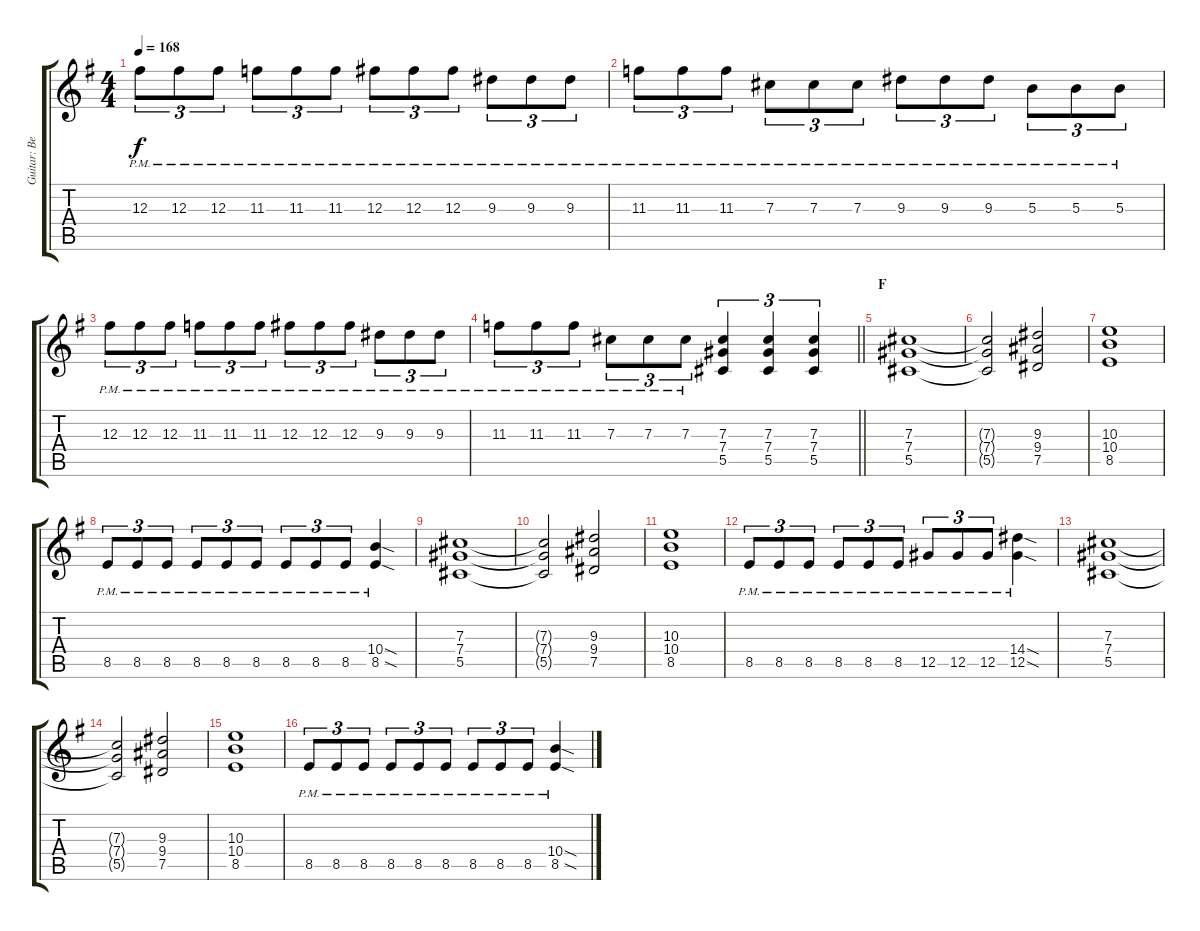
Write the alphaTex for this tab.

\track ("Guitar: Ben" "Guitar: Be") {instrument distortionguitar}
\staff {score tabs}
\tuning (Eb4 Bb3 Gb3 Db3 Ab2 Eb2) {hide}
\ts (4 4)
\tempo 168
\clef g2
\ks g
12.3{pm}.8{tu (3 2) dy f} 12.3{pm}.8{tu (3 2)} 12.3{pm}.8{tu (3 2)} 11.3{pm}.8{tu (3 2)} 11.3{pm}.8{tu (3 2)} 11.3{pm}.8{tu (3 2)} 12.3{pm}.8{tu (3 2)} 12.3{pm}.8{tu (3 2)} 12.3{pm}.8{tu (3 2)} 9.3{pm}.8{tu (3 2)} 9.3{pm}.8{tu (3 2)} 9.3{pm}.8{tu (3 2)} |
11.3{pm}.8{tu (3 2)} 11.3{pm}.8{tu (3 2)} 11.3{pm}.8{tu (3 2)} 7.3{pm}.8{tu (3 2)} 7.3{pm}.8{tu (3 2)} 7.3{pm}.8{tu (3 2)} 9.3{pm}.8{tu (3 2)} 9.3{pm}.8{tu (3 2)} 9.3{pm}.8{tu (3 2)} 5.3{pm}.8{tu (3 2)} 5.3{pm}.8{tu (3 2)} 5.3{pm}.8{tu (3 2)} |
12.3{pm}.8{tu (3 2)} 12.3{pm}.8{tu (3 2)} 12.3{pm}.8{tu (3 2)} 11.3{pm}.8{tu (3 2)} 11.3{pm}.8{tu (3 2)} 11.3{pm}.8{tu (3 2)} 12.3{pm}.8{tu (3 2)} 12.3{pm}.8{tu (3 2)} 12.3{pm}.8{tu (3 2)} 9.3{pm}.8{tu (3 2)} 9.3{pm}.8{tu (3 2)} 9.3{pm}.8{tu (3 2)} |
\barLineRight lightlight
11.3{pm}.8{tu (3 2)} 11.3{pm}.8{tu (3 2)} 11.3{pm}.8{tu (3 2)} 7.3{pm}.8{tu (3 2)} 7.3{pm}.8{tu (3 2)} 7.3{pm}.8{tu (3 2)} (7.3 7.4 5.5).4{tu (3 2)} (7.3 7.4 5.5).4{tu (3 2)} (7.3 7.4 5.5).4{tu (3 2)} |
\section ("" "F")
(7.3 7.4 5.5).1 |
(7.3{t} 7.4{t} 5.5{t}).2 (9.3 9.4 7.5).2 |
(10.3 10.4 8.5).1 |
8.5{pm}.8{tu (3 2)} 8.5{pm}.8{tu (3 2)} 8.5{pm}.8{tu (3 2)} 8.5{pm}.8{tu (3 2)} 8.5{pm}.8{tu (3 2)} 8.5{pm}.8{tu (3 2)} 8.5{pm}.8{tu (3 2)} 8.5{pm}.8{tu (3 2)} 8.5{pm}.8{tu (3 2)} (10.4{sod} 8.5{sod pm}).4 |
(7.3 7.4 5.5).1 |
(7.3{t} 7.4{t} 5.5{t}).2 (9.3 9.4 7.5).2 |
(10.3 10.4 8.5).1 |
8.5{pm}.8{tu (3 2)} 8.5{pm}.8{tu (3 2)} 8.5{pm}.8{tu (3 2)} 8.5{pm}.8{tu (3 2)} 8.5{pm}.8{tu (3 2)} 8.5{pm}.8{tu (3 2)} 12.5{pm}.8{tu (3 2)} 12.5{pm}.8{tu (3 2)} 12.5{pm}.8{tu (3 2)} (14.4{sod} 12.5{sod pm}).4 |
(7.3 7.4 5.5).1 |
(7.3{t} 7.4{t} 5.5{t}).2 (9.3 9.4 7.5).2 |
(10.3 10.4 8.5).1 |
8.5{pm}.8{tu (3 2)} 8.5{pm}.8{tu (3 2)} 8.5{pm}.8{tu (3 2)} 8.5{pm}.8{tu (3 2)} 8.5{pm}.8{tu (3 2)} 8.5{pm}.8{tu (3 2)} 8.5{pm}.8{tu (3 2)} 8.5{pm}.8{tu (3 2)} 8.5{pm}.8{tu (3 2)} (10.4{sod} 8.5{sod pm}).4
